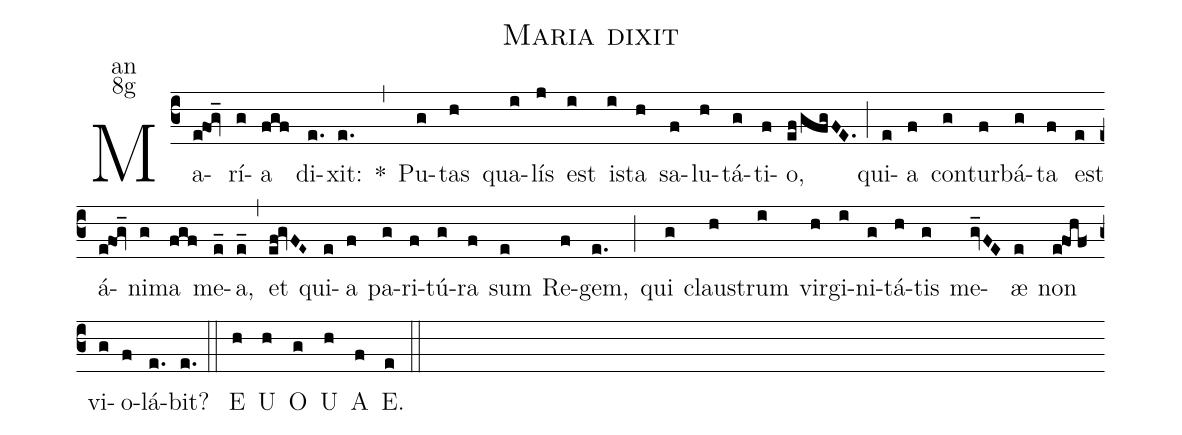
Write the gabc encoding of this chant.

name:Maria dixit;
office-part:an;
mode:8g;
%%
(c3) Ma(e@fog_)rí(g)a(fgf) di(e.)xit:(e.) <sp>*</sp>(,)
Pu(g)tas(h) qua(i)lís(j) est(i) i(i)sta(h) sa(f)lu(h)tá(g)ti(f)o,(ef/gfgFE.) (;)
qui(e)a(f) con(g)tur(f)bá(g)ta(f) est(e) á(e@fog_)ni(g)ma(fgf) me(e_)a,(e_) (,)
et(ef@gvFE~) qui(e)a(f) pa(g)ri(f)tú(g)ra(f) sum(e) Re(f)gem,(e.) (;)
qui(g) clau(h)strum(i) vir(h)gi(i)ni(g)tá(h)tis(g) me(gv_FE)æ(e) non(e@fohf<) vi(g)o(f)lá(e.)bit?(e.) (::)
<eu> E(h) U(h) O(g) U(h) A(f) E.</eu>(e) (::)
